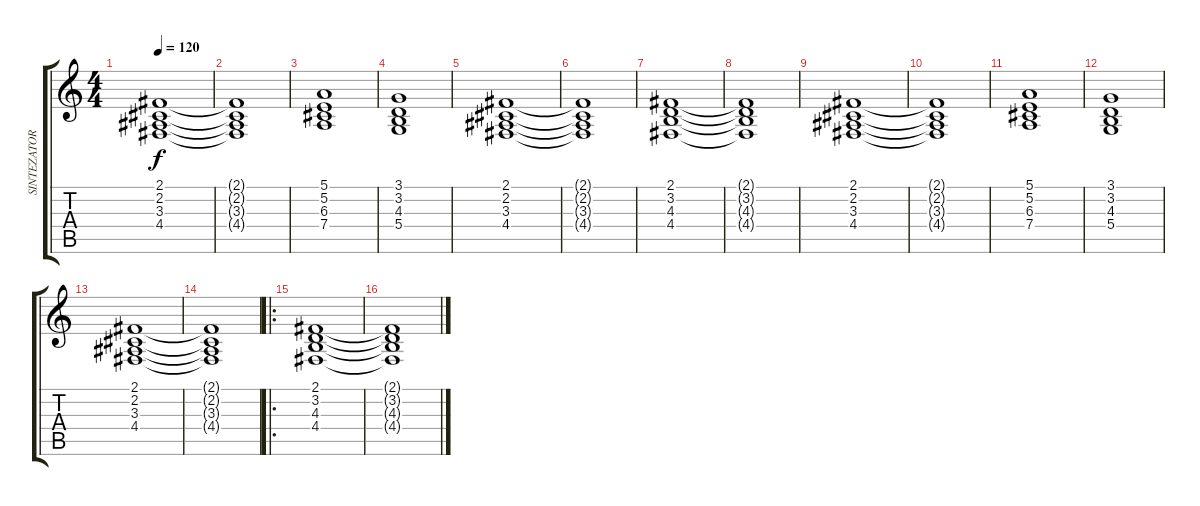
\track ("SINTEZATOR" "SINTEZATOR") {instrument stringensemble1}
\staff {score tabs}
\tuning (E4 B3 G3 D3 A2 E2) {hide}
\ts (4 4)
\tempo 120
\clef g2
\ks c
(2.1 2.2 3.3 4.4).1{dy f} |
(2.1{t} 2.2{t} 3.3{t} 4.4{t}).1 |
(5.1 5.2 6.3 7.4).1 |
(3.1 3.2 4.3 5.4).1 |
(2.1 2.2 3.3 4.4).1 |
(2.1{t} 2.2{t} 3.3{t} 4.4{t}).1 |
(2.1 3.2 4.3 4.4).1 |
(2.1{t} 3.2{t} 4.3{t} 4.4{t}).1 |
(2.1 2.2 3.3 4.4).1 |
(2.1{t} 2.2{t} 3.3{t} 4.4{t}).1 |
(5.1 5.2 6.3 7.4).1 |
(3.1 3.2 4.3 5.4).1 |
(2.1 2.2 3.3 4.4).1 |
(2.1{t} 2.2{t} 3.3{t} 4.4{t}).1 |
\ro
(2.1 3.2 4.3 4.4).1 |
(2.1{t} 3.2{t} 4.3{t} 4.4{t}).1
